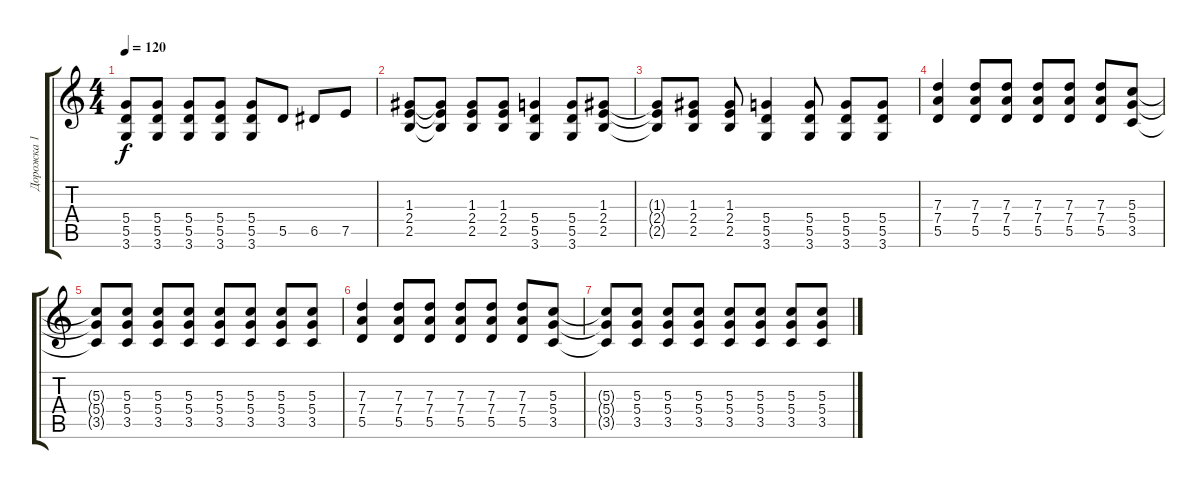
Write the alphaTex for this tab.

\track ("Дорожка 1" "Дорожка 1") {instrument electricguitarclean}
\staff {score tabs}
\tuning (E4 B3 G3 D3 A2 E2) {hide}
\ts (4 4)
\tempo 120
\clef g2
\ks c
(5.4{t} 5.5{t} 3.6{t}).8{dy f} (5.4 5.5 3.6).8 (5.4 5.5 3.6).8 (5.4 5.5 3.6).8 (5.4 5.5 3.6).8 5.5.8 6.5.8 7.5.8 |
(1.3 2.4 2.5).8 (1.3{t} 2.4{t} 2.5{t}).8 (1.3 2.4 2.5).8 (1.3 2.4 2.5).8 (5.4 5.5 3.6).4 (5.4 5.5 3.6).8 (1.3 2.4 2.5).8 |
(1.3{t} 2.4{t} 2.5{t}).8 (1.3 2.4 2.5).8 (1.3 2.4 2.5).8 (5.4 5.5 3.6).4 (5.4 5.5 3.6).8 (5.4 5.5 3.6).8 (5.4 5.5 3.6).8 |
(7.3 7.4 5.5).4 (7.3 7.4 5.5).8 (7.3 7.4 5.5).8 (7.3 7.4 5.5).8 (7.3 7.4 5.5).8 (7.3 7.4 5.5).8 (5.3 5.4 3.5).8 |
(5.3{t} 5.4{t} 3.5{t}).8 (5.3 5.4 3.5).8 (5.3 5.4 3.5).8 (5.3 5.4 3.5).8 (5.3 5.4 3.5).8 (5.3 5.4 3.5).8 (5.3 5.4 3.5).8 (5.3 5.4 3.5).8 |
(7.3 7.4 5.5).4 (7.3 7.4 5.5).8 (7.3 7.4 5.5).8 (7.3 7.4 5.5).8 (7.3 7.4 5.5).8 (7.3 7.4 5.5).8 (5.3 5.4 3.5).8 |
(5.3{t} 5.4{t} 3.5{t}).8 (5.3 5.4 3.5).8 (5.3 5.4 3.5).8 (5.3 5.4 3.5).8 (5.3 5.4 3.5).8 (5.3 5.4 3.5).8 (5.3 5.4 3.5).8 (5.3 5.4 3.5).8
